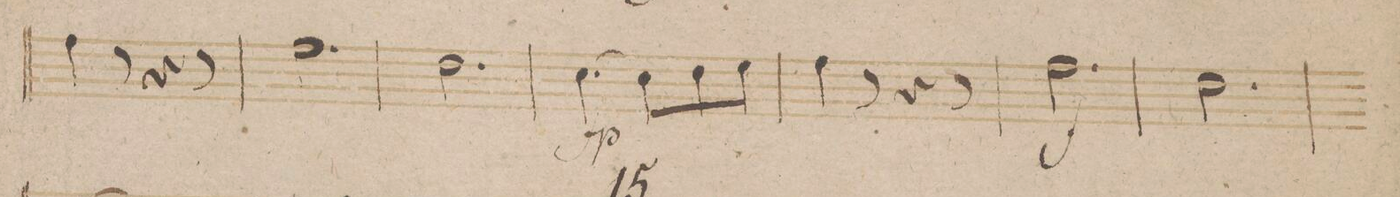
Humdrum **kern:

**kern	**dynam
*I"Oboe 1mo	*
*clefG2	*
*k[b-]	*
*M6/8	*
4ff\	.
8r	.
4r	.
8r	.
=16	=16
2.ff\	.
=17	=17
2.dd\	.
=18	=18
[4.cc\	fp
8cc\L]	.
8dd\	.
8ee\J	.
=19	=19
4ff\	.
8r	.
4r	.
8r	.
=20	=20
2.ff\	f
=21	=21
2.dd\	.
=22	=22
*-	*-
